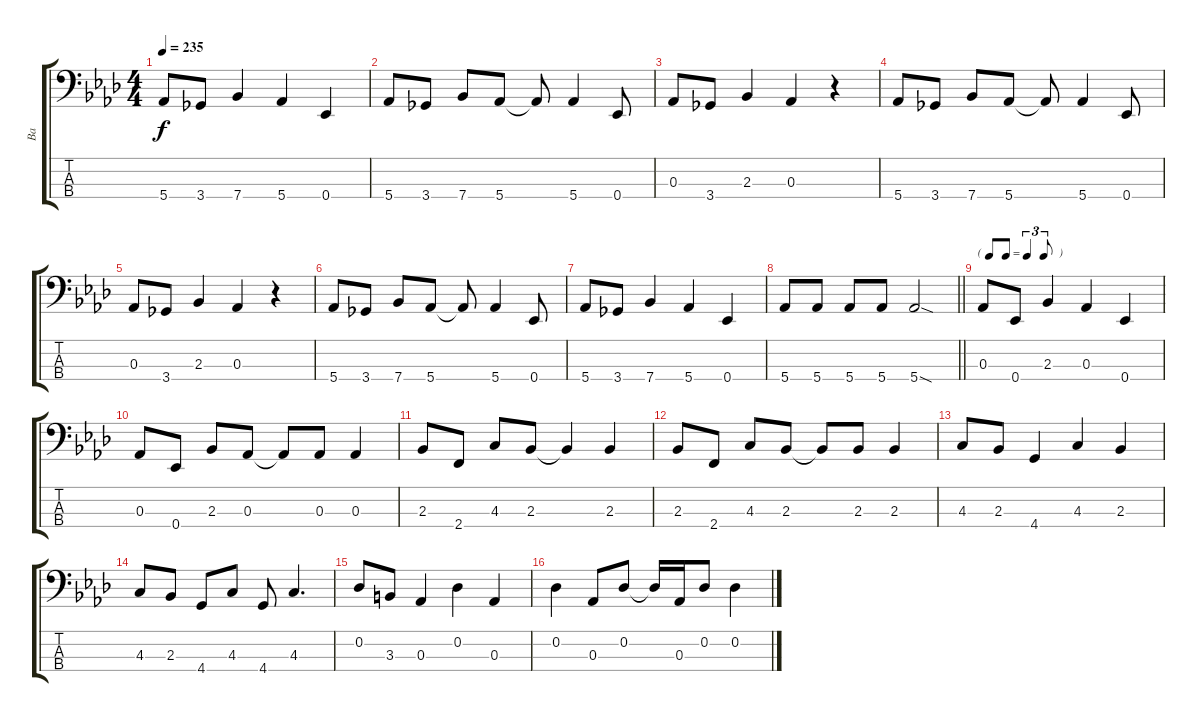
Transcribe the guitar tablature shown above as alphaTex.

\track ("Ba" "Ba") {instrument electricbassfinger}
\staff {score tabs}
\tuning (Gb2 Db2 Ab1 Eb1) {hide}
\ts (4 4)
\tempo 235
\clef f4
\ks ab
5.4.8{dy f} 3.4.8 7.4.4 5.4.4 0.4.4 |
5.4.8 3.4.8 7.4.8 5.4.8 5.4{t}.8 5.4.4 0.4.8 |
0.3.8 3.4.8 2.3.4 0.3.4 r.4 |
5.4.8 3.4.8 7.4.8 5.4.8 5.4{t}.8 5.4.4 0.4.8 |
0.3.8 3.4.8 2.3.4 0.3.4 r.4 |
5.4.8 3.4.8 7.4.8 5.4.8 5.4{t}.8 5.4.4 0.4.8 |
5.4.8 3.4.8 7.4.4 5.4.4 0.4.4 |
\barLineRight lightlight
5.4.8 5.4.8 5.4.8 5.4.8 5.4{sod}.2 |
\tf triplet8th
\section ("" "")
0.3.8 0.4.8 2.3.4 0.3.4 0.4.4 |
0.3.8 0.4.8 2.3.8 0.3.8 0.3{t}.8 0.3.8 0.3.4 |
2.3.8 2.4.8 4.3.8 2.3.8 2.3{t}.4 2.3.4 |
2.3.8 2.4.8 4.3.8 2.3.8 2.3{t}.8 2.3.8 2.3.4 |
4.3.8 2.3.8 4.4.4 4.3.4 2.3.4 |
4.3.8 2.3.8 4.4.8 4.3.8 4.4.8 4.3.4{d} |
0.2.8 3.3.8 0.3.4 0.2.4 0.3.4 |
0.2.4 0.3.8 0.2.8 0.2{t}.16 0.3.16 0.2.8 0.2.4
